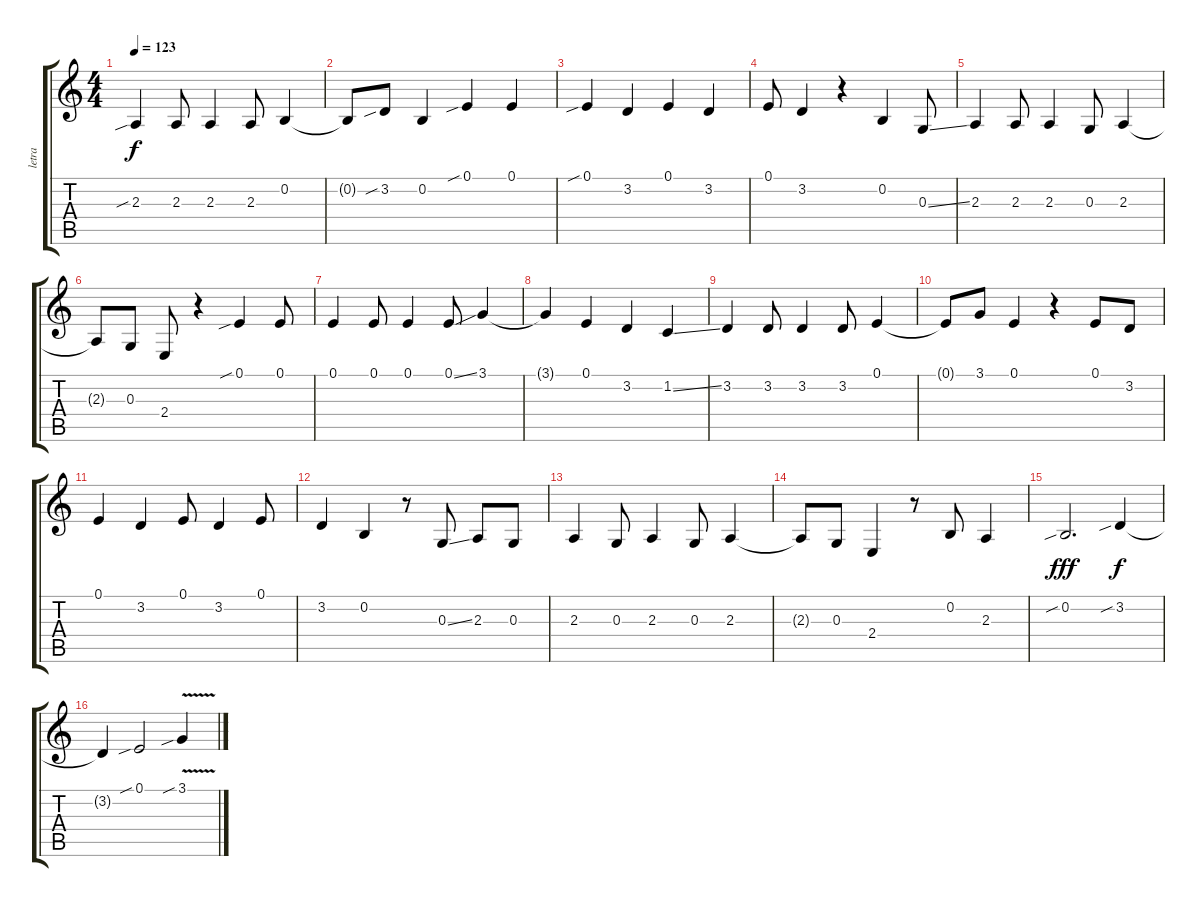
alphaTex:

\track ("letra" "letra") {instrument lead2sawtooth}
\staff {score tabs}
\tuning (E4 B3 G3 D3 A2 E2) {hide}
\ts (4 4)
\tempo 123
\clef g2
\ks c
2.3{sib}.4{dy f} 2.3.8 2.3.4 2.3.8 0.2.4 |
0.2{t}.8 3.2{sib}.8 0.2.4 0.1{sib}.4 0.1.4 |
0.1{sib}.4 3.2.4 0.1.4 3.2.4 |
0.1.8 3.2.4 r.4 0.2.4 0.3{ss}.8 |
2.3.4 2.3.8 2.3.4 0.3.8 2.3.4 |
2.3{t}.8 0.3.8 2.4.8 r.4 0.1{sib}.4 0.1.8 |
0.1.4 0.1.8 0.1.4 0.1{ss}.8 3.1.4 |
3.1{t}.4 0.1.4 3.2.4 1.2{ss}.4 |
3.2.4 3.2.8 3.2.4 3.2.8 0.1.4 |
0.1{t}.8 3.1.8 0.1.4 r.4 0.1.8 3.2.8 |
0.1.4 3.2.4 0.1.8 3.2.4 0.1.8 |
3.2.4 0.2.4 r.8 0.3{ss}.8 2.3.8 0.3.8 |
2.3.4 0.3.8 2.3.4 0.3.8 2.3.4 |
2.3{t}.8 0.3.8 2.4.4 r.8 0.2.8 2.3.4 |
0.2{sib}.2{d dy fff} 3.2{sib}.4{dy f} |
3.2{t}.4 0.1{sib}.2 3.1{v sib}.4
